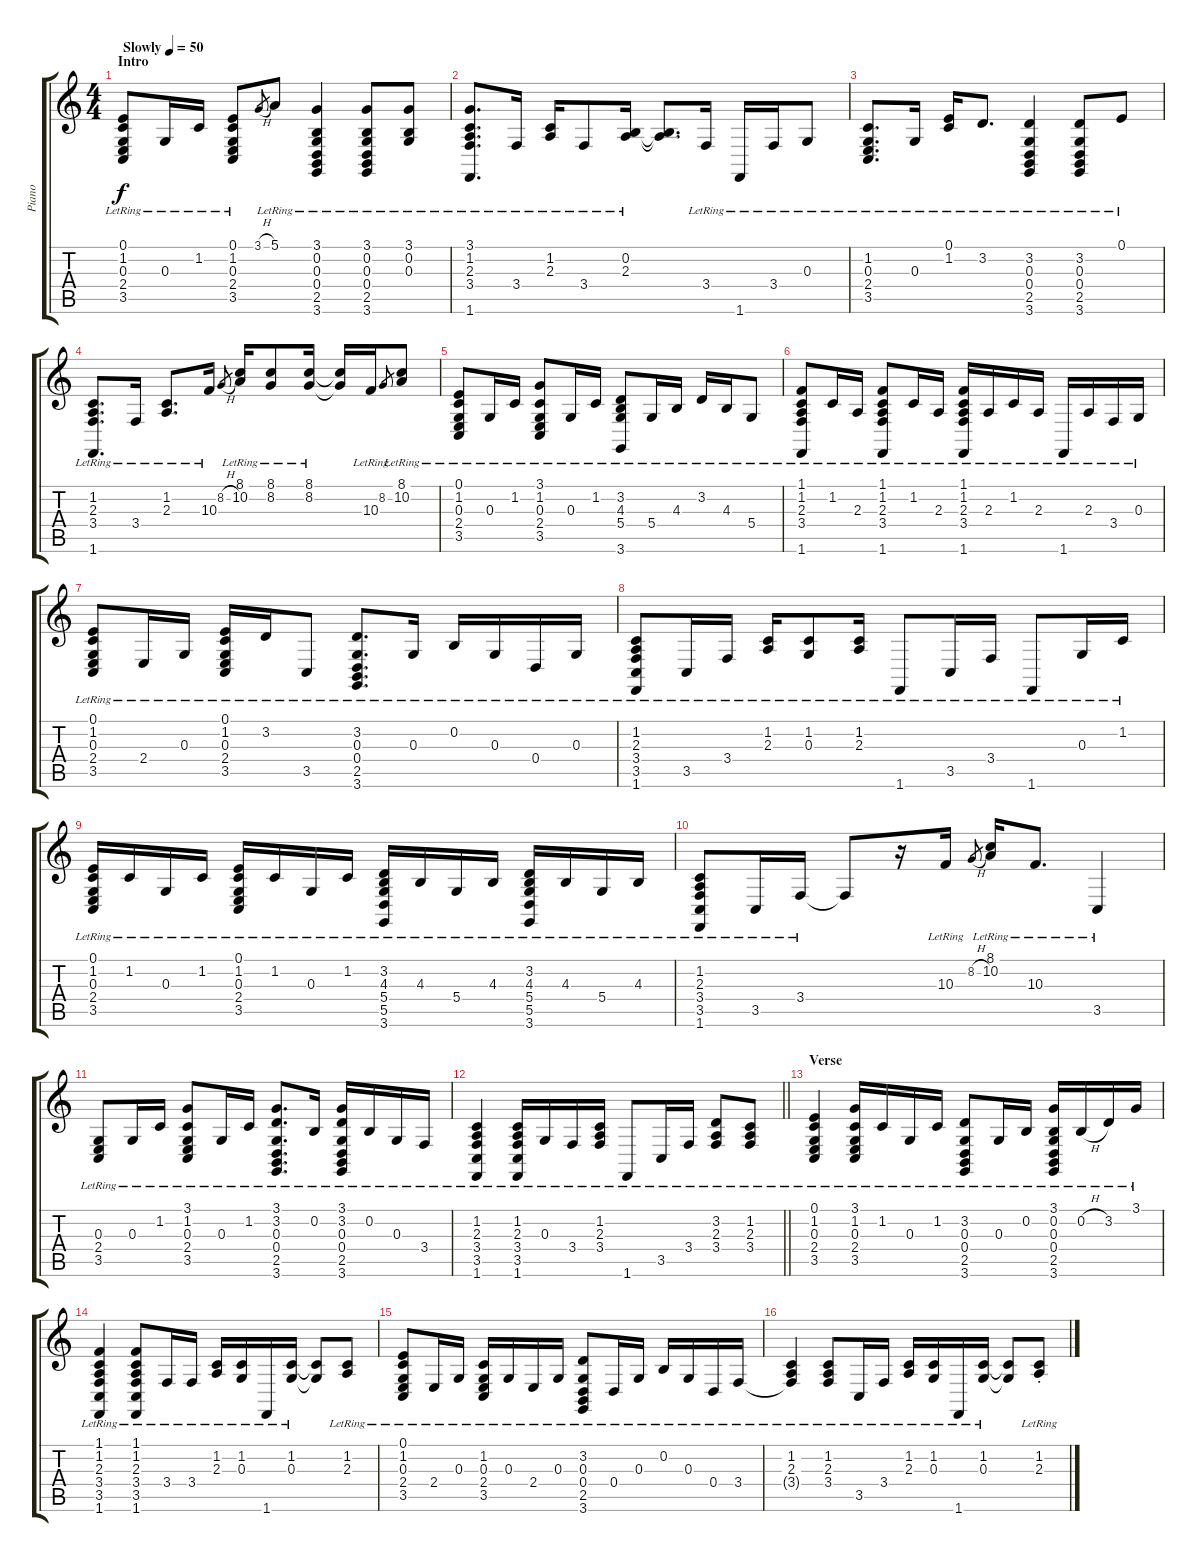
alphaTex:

\track ("Piano" "Piano") {instrument acousticgrandpiano}
\staff {score tabs}
\tuning (E4 B3 G3 D3 A2 E2) {hide}
\ts (4 4)
\section ("" "Intro")
\tempo (50 "Slowly")
\clef g2
\ks c
(0.1{lr} 1.2{lr} 0.3{lr} 2.4{lr} 3.5{lr}).8{dy f instrument acousticgrandpiano} 0.3{lr}.16 1.2{lr}.16 (0.1{lr} 1.2{lr} 0.3{lr} 2.4{lr} 3.5{lr}).8 3.1{h}.8{gr} 5.1{lr}.8 (3.1{lr} 0.2{lr} 0.3{lr} 0.4{lr} 2.5{lr} 3.6{lr}).4 (3.1{lr} 0.2{lr} 0.3{lr} 0.4{lr} 2.5{lr} 3.6{lr}).8 (3.1{lr} 0.2{lr} 0.3{lr}).8 |
(3.1{lr} 1.2{lr} 2.3{lr} 3.4{lr} 1.6{lr}).8{d} 3.4{lr}.16 (1.2{lr} 2.3{lr}).16 3.4{lr}.8 (0.2{lr} 2.3{lr}).16 (0.2{t} 2.3{t}).8{d} 3.4{lr}.16 1.6{lr}.16 3.4{lr}.16 0.3{lr}.8 |
(1.2{lr} 0.3{lr} 2.4{lr} 3.5{lr}).8{d} 0.3{lr}.16 (0.1{lr} 1.2{lr}).16 3.2{lr}.8{d} (3.2{lr} 0.3{lr} 0.4{lr} 2.5{lr} 3.6{lr}).4 (3.2{lr} 0.3{lr} 0.4{lr} 2.5{lr} 3.6{lr}).8 0.1{lr}.8 |
(1.2{lr} 2.3{lr} 3.4{lr} 1.6{lr}).8{d} 3.4{lr}.16 (1.2{lr} 2.3{lr}).8{d} 10.3{lr}.16 8.2{h}.8{gr} (8.1{lr} 10.2{lr}).16 (8.1{lr} 8.2{lr}).8 (8.1{lr} 8.2{lr}).16 (8.1{t} 8.2{t}).16 10.3{lr}.16 8.2.8{gr} (8.1{lr} 10.2{lr}).8 |
(0.1{lr} 1.2{lr} 0.3{lr} 2.4{lr} 3.5{lr}).8 0.3{lr}.16 1.2{lr}.16 (3.1{lr} 1.2{lr} 0.3{lr} 2.4{lr} 3.5{lr}).8 0.3{lr}.16 1.2{lr}.16 (3.2{lr} 4.3{lr} 5.4{lr} 3.6{lr}).8 5.4{lr}.16 4.3{lr}.16 3.2{lr}.16 4.3{lr}.16 5.4{lr}.8 |
(1.1{lr} 1.2{lr} 2.3{lr} 3.4{lr} 1.6{lr}).8 1.2{lr}.16 2.3{lr}.16 (1.1{lr} 1.2{lr} 2.3{lr} 3.4{lr} 1.6{lr}).8 1.2{lr}.16 2.3{lr}.16 (1.1{lr} 1.2{lr} 2.3{lr} 3.4{lr} 1.6{lr}).16 2.3{lr}.16 1.2{lr}.16 2.3{lr}.16 1.6{lr}.16 2.3{lr}.16 3.4{lr}.16 0.3{lr}.16 |
(0.1{lr} 1.2{lr} 0.3{lr} 2.4{lr} 3.5{lr}).8 2.4{lr}.16 0.3{lr}.16 (0.1{lr} 1.2{lr} 0.3{lr} 2.4{lr} 3.5{lr}).16 3.2{lr}.16 3.5{lr}.8 (3.2{lr} 0.3{lr} 0.4{lr} 2.5{lr} 3.6{lr}).8{d} 0.3{lr}.16 0.2{lr}.16 0.3{lr}.16 0.4{lr}.16 0.3{lr}.16 |
(1.2{lr} 2.3{lr} 3.4{lr} 3.5{lr} 1.6{lr}).8 3.5{lr}.16 3.4{lr}.16 (1.2{lr} 2.3{lr}).16 (1.2{lr} 0.3{lr}).8 (1.2{lr} 2.3{lr}).16 1.6{lr}.8 3.5{lr}.16 3.4{lr}.16 1.6{lr}.8 0.3{lr}.16 1.2{lr}.16 |
(0.1{lr} 1.2{lr} 0.3{lr} 2.4{lr} 3.5{lr}).16 1.2{lr}.16 0.3{lr}.16 1.2{lr}.16 (0.1{lr} 1.2{lr} 0.3{lr} 2.4{lr} 3.5{lr}).16 1.2{lr}.16 0.3{lr}.16 1.2{lr}.16 (3.2{lr} 4.3{lr} 5.4{lr} 5.5{lr} 3.6{lr}).16 4.3{lr}.16 5.4{lr}.16 4.3{lr}.16 (3.2{lr} 4.3{lr} 5.4{lr} 5.5{lr} 3.6{lr}).16 4.3{lr}.16 5.4{lr}.16 4.3{lr}.16 |
(1.2{lr} 2.3{lr} 3.4{lr} 3.5{lr} 1.6{lr}).8 3.5{lr}.16 3.4{lr}.16 3.4{t}.8 r.16 10.3{lr}.16 8.2{h}.8{gr} (8.1{lr} 10.2{lr}).16 10.3{lr}.8{d} 3.5{lr}.4 |
(0.3{lr} 2.4{lr} 3.5{lr}).8 0.3{lr}.16 1.2{lr}.16 (3.1{lr} 1.2{lr} 0.3{lr} 2.4{lr} 3.5{lr}).8 0.3{lr}.16 1.2{lr}.16 (3.1{lr} 3.2{lr} 0.3{lr} 0.4{lr} 2.5{lr} 3.6{lr}).8{d} 0.2{lr}.16 (3.1{lr} 3.2{lr} 0.3{lr} 0.4{lr} 2.5{lr} 3.6{lr}).16 0.2{lr}.16 0.3{lr}.16 3.4{lr}.16 |
\barLineRight lightlight
(1.2{lr} 2.3{lr} 3.4{lr} 3.5{lr} 1.6{lr}).4 (1.2{lr} 2.3{lr} 3.4{lr} 3.5{lr} 1.6{lr}).16 0.3{lr}.16 3.4{lr}.16 (1.2{lr} 2.3{lr} 3.4{lr}).16 1.6{lr}.8 3.5{lr}.16 3.4{lr}.16 (3.2{lr} 2.3{lr} 3.4{lr}).8 (1.2{lr} 2.3{lr} 3.4{lr}).8 |
\section ("" "Verse")
(0.1{lr} 1.2{lr} 0.3{lr} 2.4{lr} 3.5{lr}).4 (3.1{lr} 1.2{lr} 0.3{lr} 2.4{lr} 3.5{lr}).16 1.2{lr}.16 0.3{lr}.16 1.2{lr}.16 (3.2{lr} 0.3{lr} 0.4{lr} 2.5{lr} 3.6{lr}).8 0.3{lr}.16 0.2{lr}.16 (3.1{lr} 0.2{lr} 0.3{lr} 0.4{lr} 2.5{lr} 3.6{lr}).16 0.2{h lr}.16 3.2{lr}.16 3.1{lr}.16 |
(1.1{lr} 1.2{lr} 2.3{lr} 3.4{lr} 3.5{lr} 1.6{lr}).4 (1.1{lr} 1.2{lr} 2.3{lr} 3.4{lr} 3.5{lr} 1.6{lr}).8 3.4{lr}.16 3.4{lr}.16 (1.2{lr} 2.3{lr}).16 (1.2{lr} 0.3{lr}).16 1.6{lr}.16 (1.2{lr} 0.3{lr}).16 (1.2{t} 0.3{t}).8 (1.2{lr} 2.3{lr}).8 |
(0.1{lr} 1.2{lr} 0.3{lr} 2.4{lr} 3.5{lr}).8 2.4{lr}.16 0.3{lr}.16 (1.2{lr} 0.3{lr} 2.4{lr} 3.5{lr}).16 0.3{lr}.16 2.4{lr}.16 0.3{lr}.16 (3.2{lr} 0.3{lr} 0.4{lr} 2.5{lr} 3.6{lr}).8 0.4{lr}.16 0.3{lr}.16 0.2{lr}.16 0.3{lr}.16 0.4{lr}.16 3.4{lr}.16 |
(1.2{lr} 2.3{lr} 3.4{t}).4 (1.2{lr} 2.3{lr} 3.4{lr}).8 3.5{lr}.16 3.4{lr}.16 (1.2{lr} 2.3{lr}).16 (1.2{lr} 0.3{lr}).16 1.6{lr}.16 (1.2{lr} 0.3{lr}).16 (1.2{t} 0.3{t}).8 (1.2{st lr} 2.3{st lr}).8
